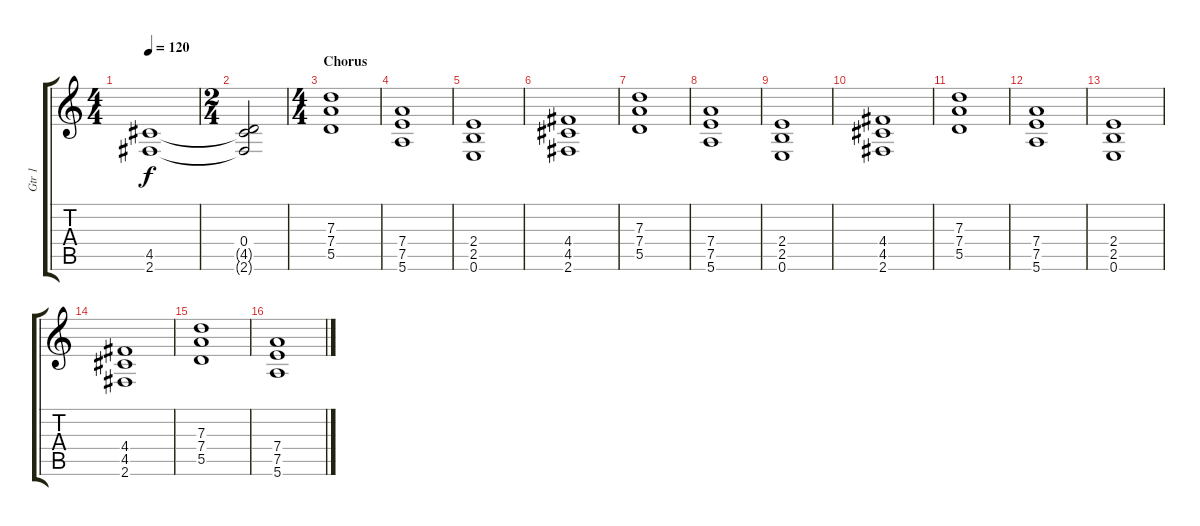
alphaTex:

\track ("Gtr 1" "Gtr 1") {instrument overdrivenguitar}
\staff {score tabs}
\tuning (E4 B3 G3 D3 A2 E2) {hide}
\ts (4 4)
\tempo 120
\clef g2
\ks c
(4.5 2.6).1{dy f} |
\ts (2 4)
(0.4 4.5{t} 2.6{t}).2 |
\ts (4 4)
\section ("" "Chorus")
(7.3 7.4 5.5).1 |
(7.4 7.5 5.6).1 |
(2.4 2.5 0.6).1 |
(4.4 4.5 2.6).1 |
(7.3 7.4 5.5).1 |
(7.4 7.5 5.6).1 |
(2.4 2.5 0.6).1 |
(4.4 4.5 2.6).1 |
(7.3 7.4 5.5).1 |
(7.4 7.5 5.6).1 |
(2.4 2.5 0.6).1 |
(4.4 4.5 2.6).1 |
(7.3 7.4 5.5).1 |
(7.4 7.5 5.6).1
